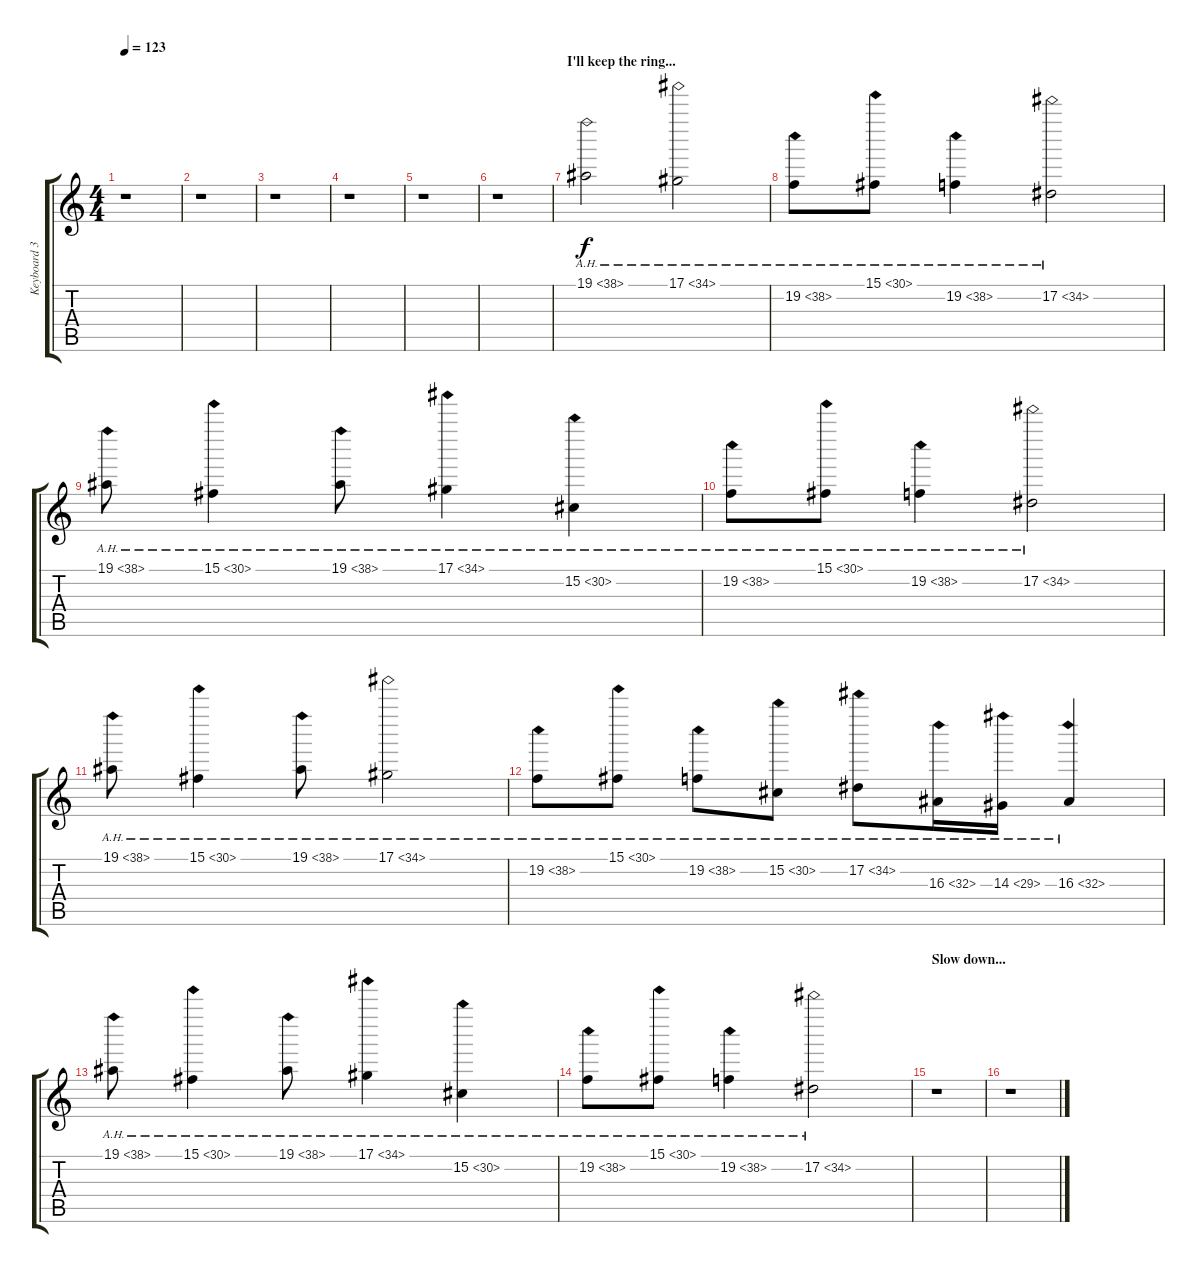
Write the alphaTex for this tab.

\track ("Keyboard 3" "Keyboard 3") {instrument glockenspiel}
\staff {score tabs}
\tuning (Eb4 Bb3 Gb3 Db3 Ab2 Eb2) {hide}
\ts (4 4)
\tempo 123
\clef g2
\ks c
r.1{dy f} |
r.1 |
r.1 |
r.1 |
r.1 |
r.1 |
\section ("" "I'll keep the ring...")
19.1{ah 19}.2{volume 2 instrument glockenspiel} 17.1{ah 17}.2 |
19.2{ah 19}.8 15.1{ah 15}.8 19.2{ah 19}.4 17.2{ah 17}.2 |
19.1{ah 19}.8 15.1{ah 15}.4 19.1{ah 19}.8 17.1{ah 17}.4 15.2{ah 15}.4 |
19.2{ah 19}.8 15.1{ah 15}.8 19.2{ah 19}.4 17.2{ah 17}.2 |
19.1{ah 19}.8 15.1{ah 15}.4 19.1{ah 19}.8 17.1{ah 17}.2 |
19.2{ah 19}.8 15.1{ah 15}.8 19.2{ah 19}.8 15.2{ah 15}.8 17.2{ah 17}.8 16.3{ah 16}.16 14.3{ah 15}.16 16.3{ah 16}.4 |
19.1{ah 19}.8 15.1{ah 15}.4 19.1{ah 19}.8 17.1{ah 17}.4 15.2{ah 15}.4 |
19.2{ah 19}.8 15.1{ah 15}.8 19.2{ah 19}.4 17.2{ah 17}.2 |
\section ("" "Slow down...")
r.1 |
r.1
